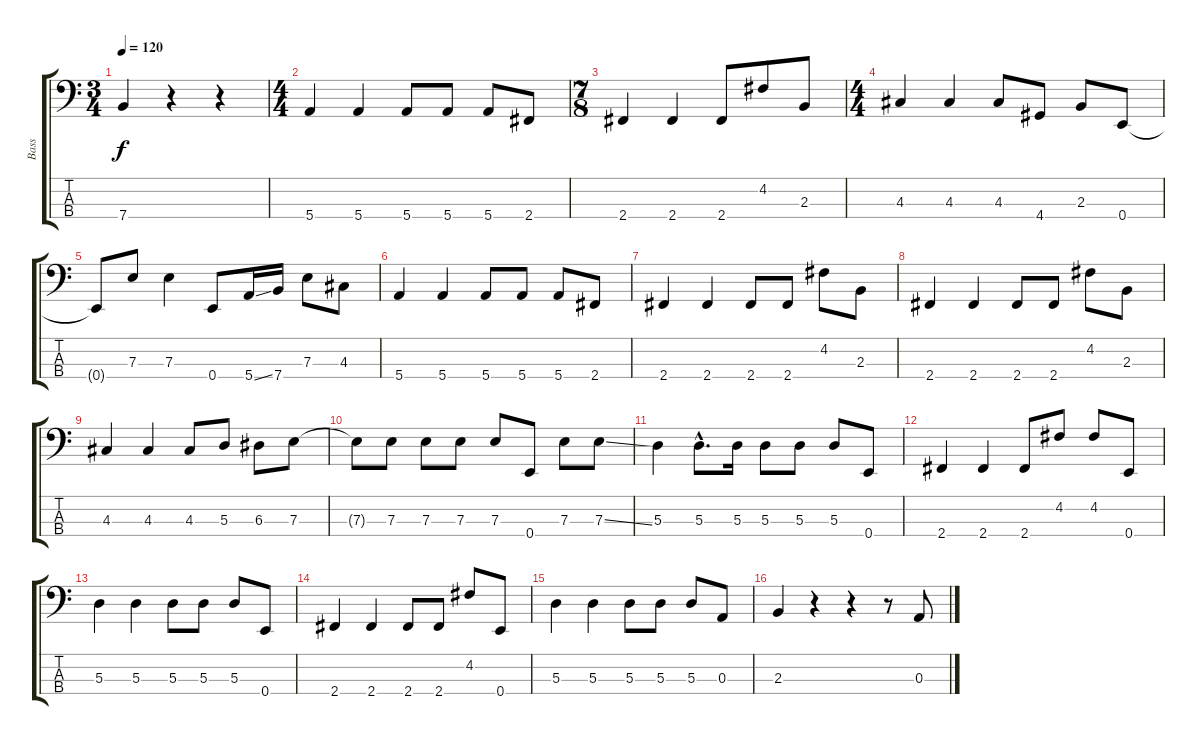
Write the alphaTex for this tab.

\track ("Bass" "Bass") {instrument electricbassfinger}
\staff {score tabs}
\tuning (G2 D2 A1 E1) {hide}
\ts (3 4)
\tempo 120
\clef f4
\ks c
7.4{t}.4{dy f} r.4 r.4 |
\ts (4 4)
5.4.4 5.4.4 5.4.8 5.4.8 5.4.8 2.4.8 |
\ts (7 8)
2.4.4 2.4.4 2.4.8 4.2.8 2.3.8 |
\ts (4 4)
4.3.4 4.3.4 4.3.8 4.4.8 2.3.8 0.4.8 |
0.4{t}.8 7.3.8 7.3.4 0.4.8 5.4{ss}.16 7.4.16 7.3.8 4.3.8 |
5.4.4 5.4.4 5.4.8 5.4.8 5.4.8 2.4.8 |
2.4.4 2.4.4 2.4.8 2.4.8 4.2.8 2.3.8 |
2.4.4 2.4.4 2.4.8 2.4.8 4.2.8 2.3.8 |
4.3.4 4.3.4 4.3.8 5.3.8 6.3.8 7.3.8 |
7.3{t}.8 7.3.8 7.3.8 7.3.8 7.3.8 0.4.8 7.3.8 7.3{ss}.8 |
5.3.4 5.3{hac}.8{d} 5.3.16 5.3.8 5.3.8 5.3.8 0.4.8 |
2.4.4 2.4.4 2.4.8 4.2.8 4.2.8 0.4.8 |
5.3.4 5.3.4 5.3.8 5.3.8 5.3.8 0.4.8 |
2.4.4 2.4.4 2.4.8 2.4.8 4.2.8 0.4.8 |
5.3.4 5.3.4 5.3.8 5.3.8 5.3.8 0.3.8 |
2.3.4 r.4 r.4 r.8 0.3.8
